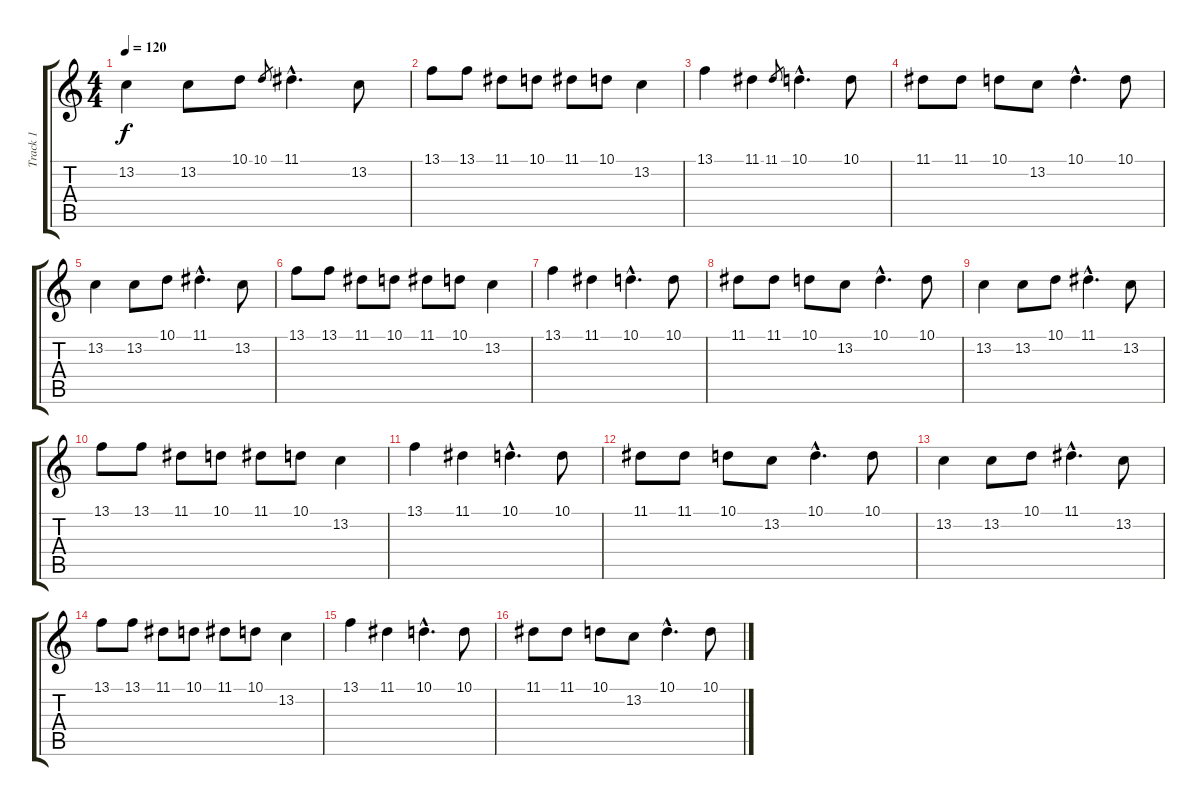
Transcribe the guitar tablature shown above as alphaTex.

\track ("Track 1" "Track 1") {instrument accordion}
\staff {score tabs}
\tuning (E4 B3 G3 D3 A2 E2) {hide}
\ts (4 4)
\tempo 120
\clef g2
\ks c
13.2.4{dy f instrument accordion} 13.2.8 10.1.8 10.1.8{gr} 11.1{hac}.4{d} 13.2.8 |
13.1.8 13.1.8 11.1.8 10.1.8 11.1.8 10.1.8 13.2.4 |
13.1.4 11.1.4 11.1.8{gr} 10.1{hac}.4{d} 10.1.8 |
11.1.8 11.1.8 10.1.8 13.2.8 10.1{hac}.4{d} 10.1.8 |
13.2.4 13.2.8 10.1.8 11.1{hac}.4{d} 13.2.8 |
13.1.8 13.1.8 11.1.8 10.1.8 11.1.8 10.1.8 13.2.4 |
13.1.4 11.1.4 10.1{hac}.4{d} 10.1.8 |
11.1.8 11.1.8 10.1.8 13.2.8 10.1{hac}.4{d} 10.1.8 |
13.2.4 13.2.8 10.1.8 11.1{hac}.4{d} 13.2.8 |
13.1.8 13.1.8 11.1.8 10.1.8 11.1.8 10.1.8 13.2.4 |
13.1.4 11.1.4 10.1{hac}.4{d} 10.1.8 |
11.1.8 11.1.8 10.1.8 13.2.8 10.1{hac}.4{d} 10.1.8 |
13.2.4 13.2.8 10.1.8 11.1{hac}.4{d} 13.2.8 |
13.1.8 13.1.8 11.1.8 10.1.8 11.1.8 10.1.8 13.2.4 |
13.1.4 11.1.4 10.1{hac}.4{d} 10.1.8 |
11.1.8 11.1.8 10.1.8 13.2.8 10.1{hac}.4{d} 10.1.8
